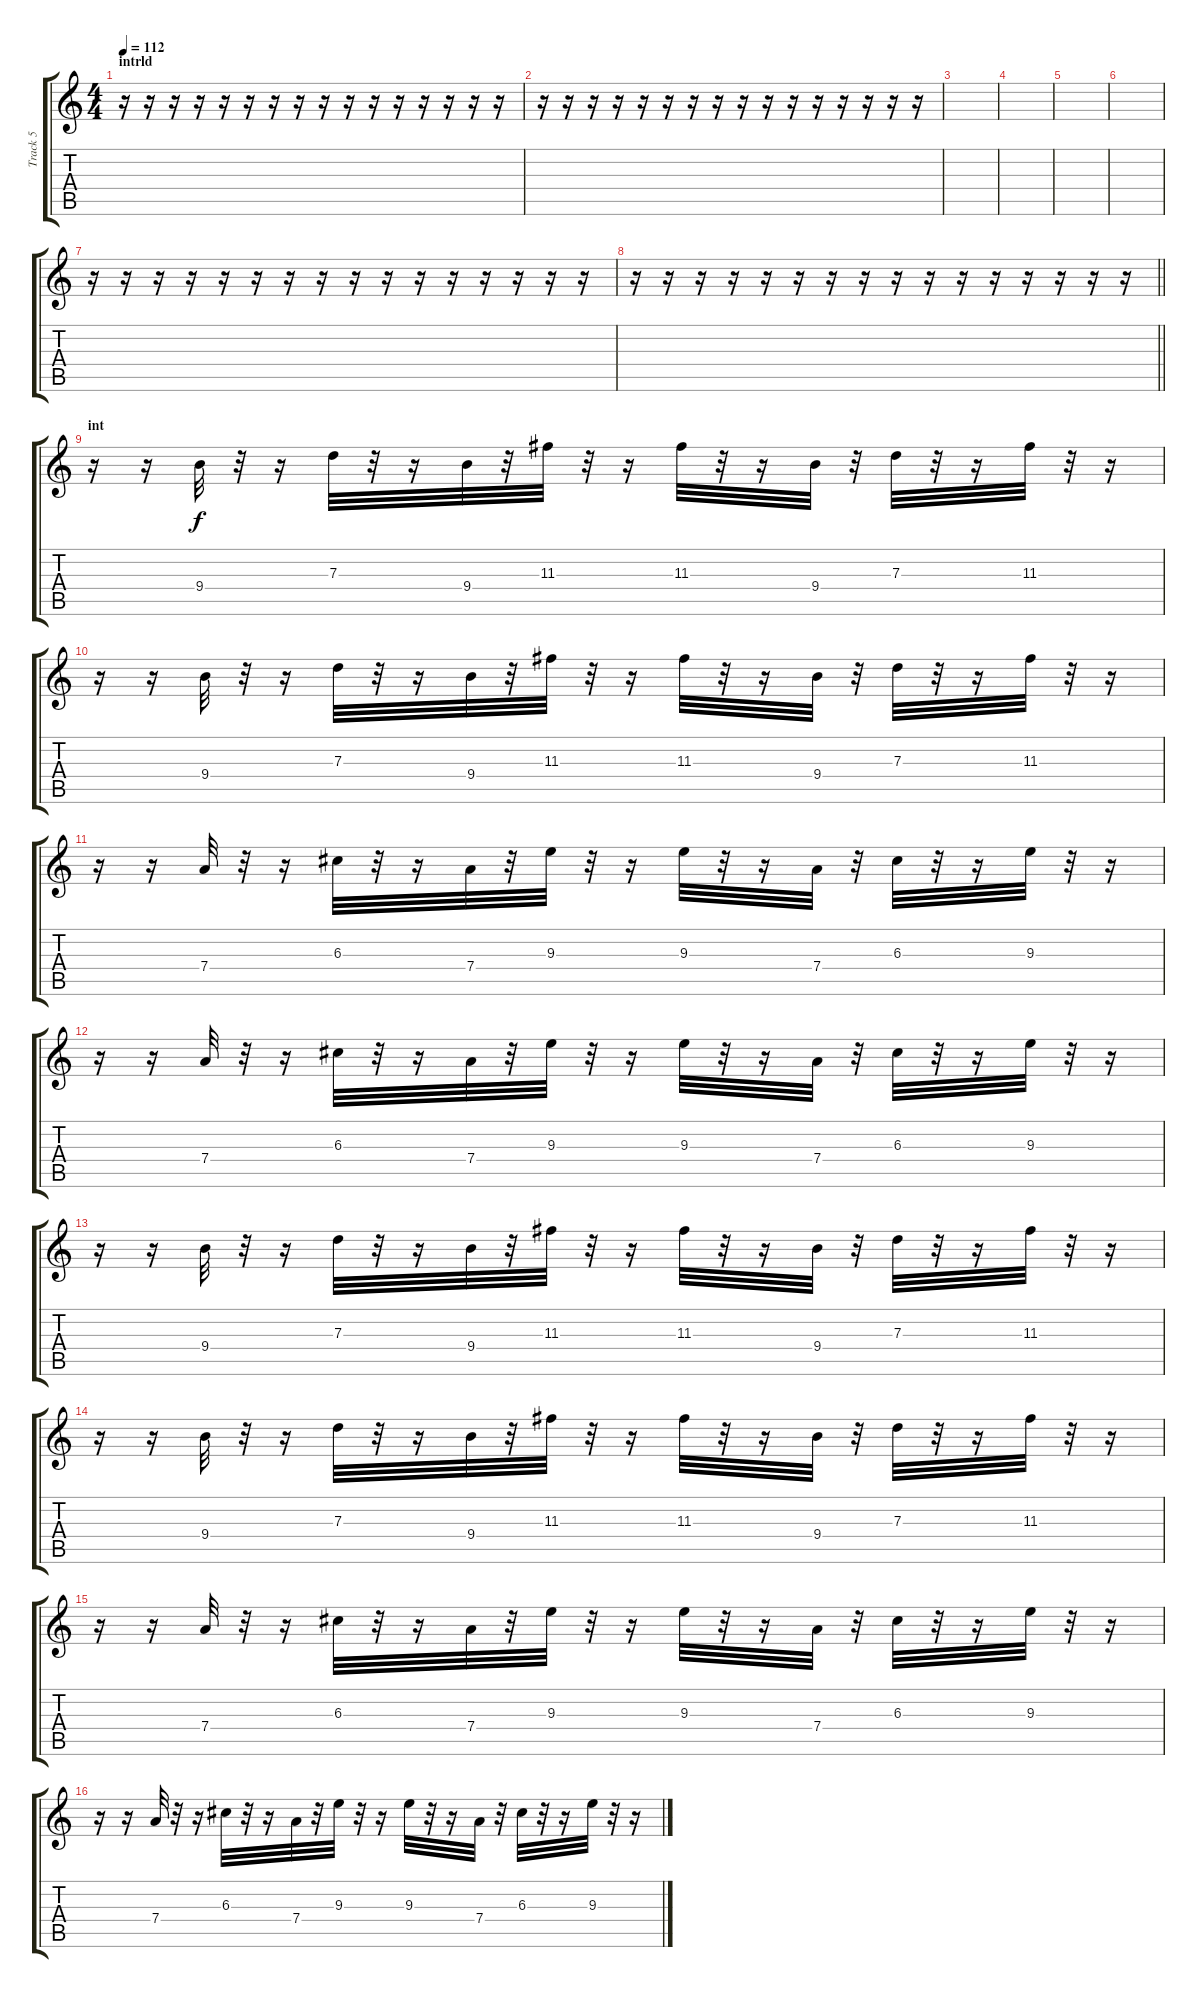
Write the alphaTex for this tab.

\track ("Track 5" "Track 5") {instrument acousticguitarsteel}
\staff {score tabs}
\tuning (E4 B3 G3 D3 A2 E2) {hide}
\ts (4 4)
\section ("" "intrld")
\tempo 112
\clef g2
\ks c
r.16{dy f} r.16 r.16 r.16 r.16 r.16 r.16 r.16 r.16 r.16 r.16 r.16 r.16 r.16 r.16 r.16 |
r.16 r.16 r.16 r.16 r.16 r.16 r.16 r.16 r.16 r.16 r.16 r.16 r.16 r.16 r.16 r.16 |
|
|
|
|
r.16 r.16 r.16 r.16 r.16 r.16 r.16 r.16 r.16 r.16 r.16 r.16 r.16 r.16 r.16 r.16 |
\barLineRight lightlight
r.16 r.16 r.16 r.16 r.16 r.16 r.16 r.16 r.16 r.16 r.16 r.16 r.16 r.16 r.16 r.16 |
\section ("" "int")
r.16{volume 6} r.16 9.4.32 r.32 r.16 7.3.32 r.32 r.16 9.4.32 r.32 11.3.32 r.32 r.16 11.3.32 r.32 r.16 9.4.32 r.32 7.3.32 r.32 r.16 11.3.32 r.32 r.16 |
r.16 r.16 9.4.32 r.32 r.16 7.3.32 r.32 r.16 9.4.32 r.32 11.3.32 r.32 r.16 11.3.32 r.32 r.16 9.4.32 r.32 7.3.32 r.32 r.16 11.3.32 r.32 r.16 |
r.16 r.16 7.4.32 r.32 r.16 6.3.32 r.32 r.16 7.4.32 r.32 9.3.32 r.32 r.16 9.3.32 r.32 r.16 7.4.32 r.32 6.3.32 r.32 r.16 9.3.32 r.32 r.16 |
r.16 r.16 7.4.32 r.32 r.16 6.3.32 r.32 r.16 7.4.32 r.32 9.3.32 r.32 r.16 9.3.32 r.32 r.16 7.4.32 r.32 6.3.32 r.32 r.16 9.3.32 r.32 r.16 |
r.16{volume 6} r.16 9.4.32 r.32 r.16 7.3.32 r.32 r.16 9.4.32 r.32 11.3.32 r.32 r.16 11.3.32 r.32 r.16 9.4.32 r.32 7.3.32 r.32 r.16 11.3.32 r.32 r.16 |
r.16 r.16 9.4.32 r.32 r.16 7.3.32 r.32 r.16 9.4.32 r.32 11.3.32 r.32 r.16 11.3.32 r.32 r.16 9.4.32 r.32 7.3.32 r.32 r.16 11.3.32 r.32 r.16 |
r.16 r.16 7.4.32 r.32 r.16 6.3.32 r.32 r.16 7.4.32 r.32 9.3.32 r.32 r.16 9.3.32 r.32 r.16 7.4.32 r.32 6.3.32 r.32 r.16 9.3.32 r.32 r.16 |
r.16 r.16 7.4.32 r.32 r.16 6.3.32 r.32 r.16 7.4.32 r.32 9.3.32 r.32 r.16 9.3.32 r.32 r.16 7.4.32 r.32 6.3.32 r.32 r.16 9.3.32 r.32 r.16
